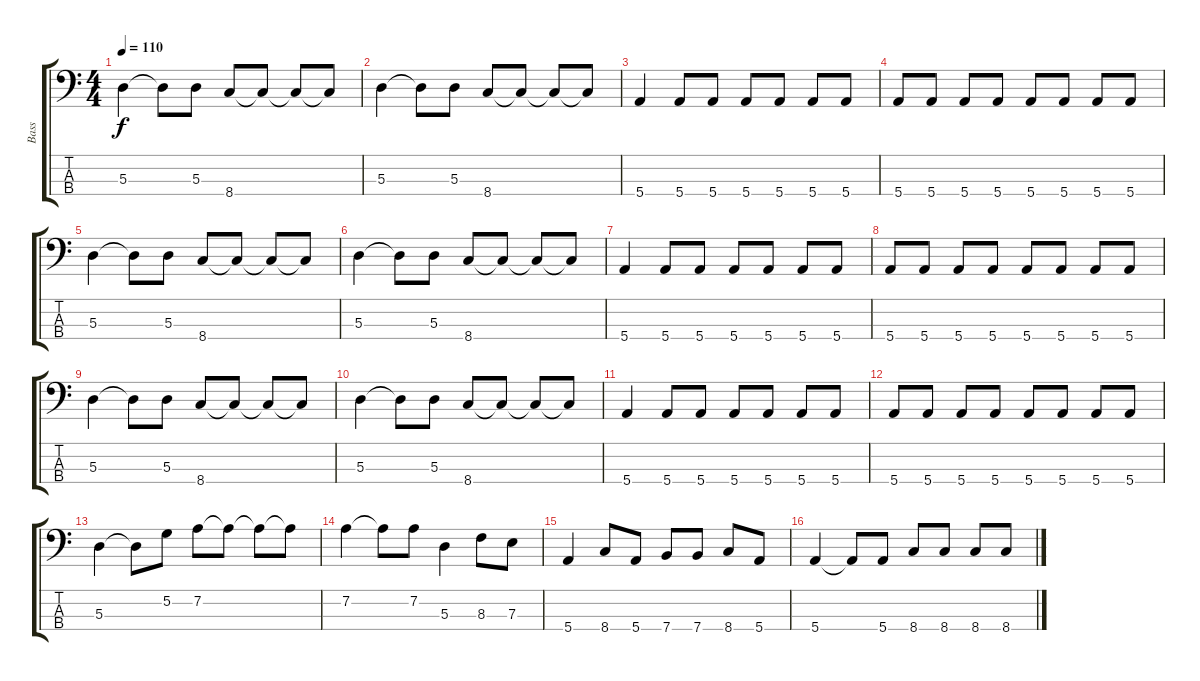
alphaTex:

\track ("Bass" "Bass") {instrument electricguitarjazz}
\staff {score tabs}
\tuning (G2 D2 A1 E1) {hide}
\ts (4 4)
\tempo 110
\clef f4
\ks c
5.3.4{dy f} 5.3{t}.8 5.3.8 8.4.8 8.4{t}.8 8.4{t}.8 8.4{t}.8 |
5.3.4 5.3{t}.8 5.3.8 8.4.8 8.4{t}.8 8.4{t}.8 8.4{t}.8 |
5.4.4 5.4.8 5.4.8 5.4.8 5.4.8 5.4.8 5.4.8 |
5.4.8 5.4.8 5.4.8 5.4.8 5.4.8 5.4.8 5.4.8 5.4.8 |
5.3.4 5.3{t}.8 5.3.8 8.4.8 8.4{t}.8 8.4{t}.8 8.4{t}.8 |
5.3.4 5.3{t}.8 5.3.8 8.4.8 8.4{t}.8 8.4{t}.8 8.4{t}.8 |
5.4.4 5.4.8 5.4.8 5.4.8 5.4.8 5.4.8 5.4.8 |
5.4.8 5.4.8 5.4.8 5.4.8 5.4.8 5.4.8 5.4.8 5.4.8 |
5.3.4 5.3{t}.8 5.3.8 8.4.8 8.4{t}.8 8.4{t}.8 8.4{t}.8 |
5.3.4 5.3{t}.8 5.3.8 8.4.8 8.4{t}.8 8.4{t}.8 8.4{t}.8 |
5.4.4 5.4.8 5.4.8 5.4.8 5.4.8 5.4.8 5.4.8 |
5.4.8 5.4.8 5.4.8 5.4.8 5.4.8 5.4.8 5.4.8 5.4.8 |
5.3.4 5.3{t}.8 5.2.8 7.2.8 7.2{t}.8 7.2{t}.8 7.2{t}.8 |
7.2.4 7.2{t}.8 7.2.8 5.3.4 8.3.8 7.3.8 |
5.4.4 8.4.8 5.4.8 7.4.8 7.4.8 8.4.8 5.4.8 |
5.4.4 5.4{t}.8 5.4.8 8.4.8 8.4.8 8.4.8 8.4.8
